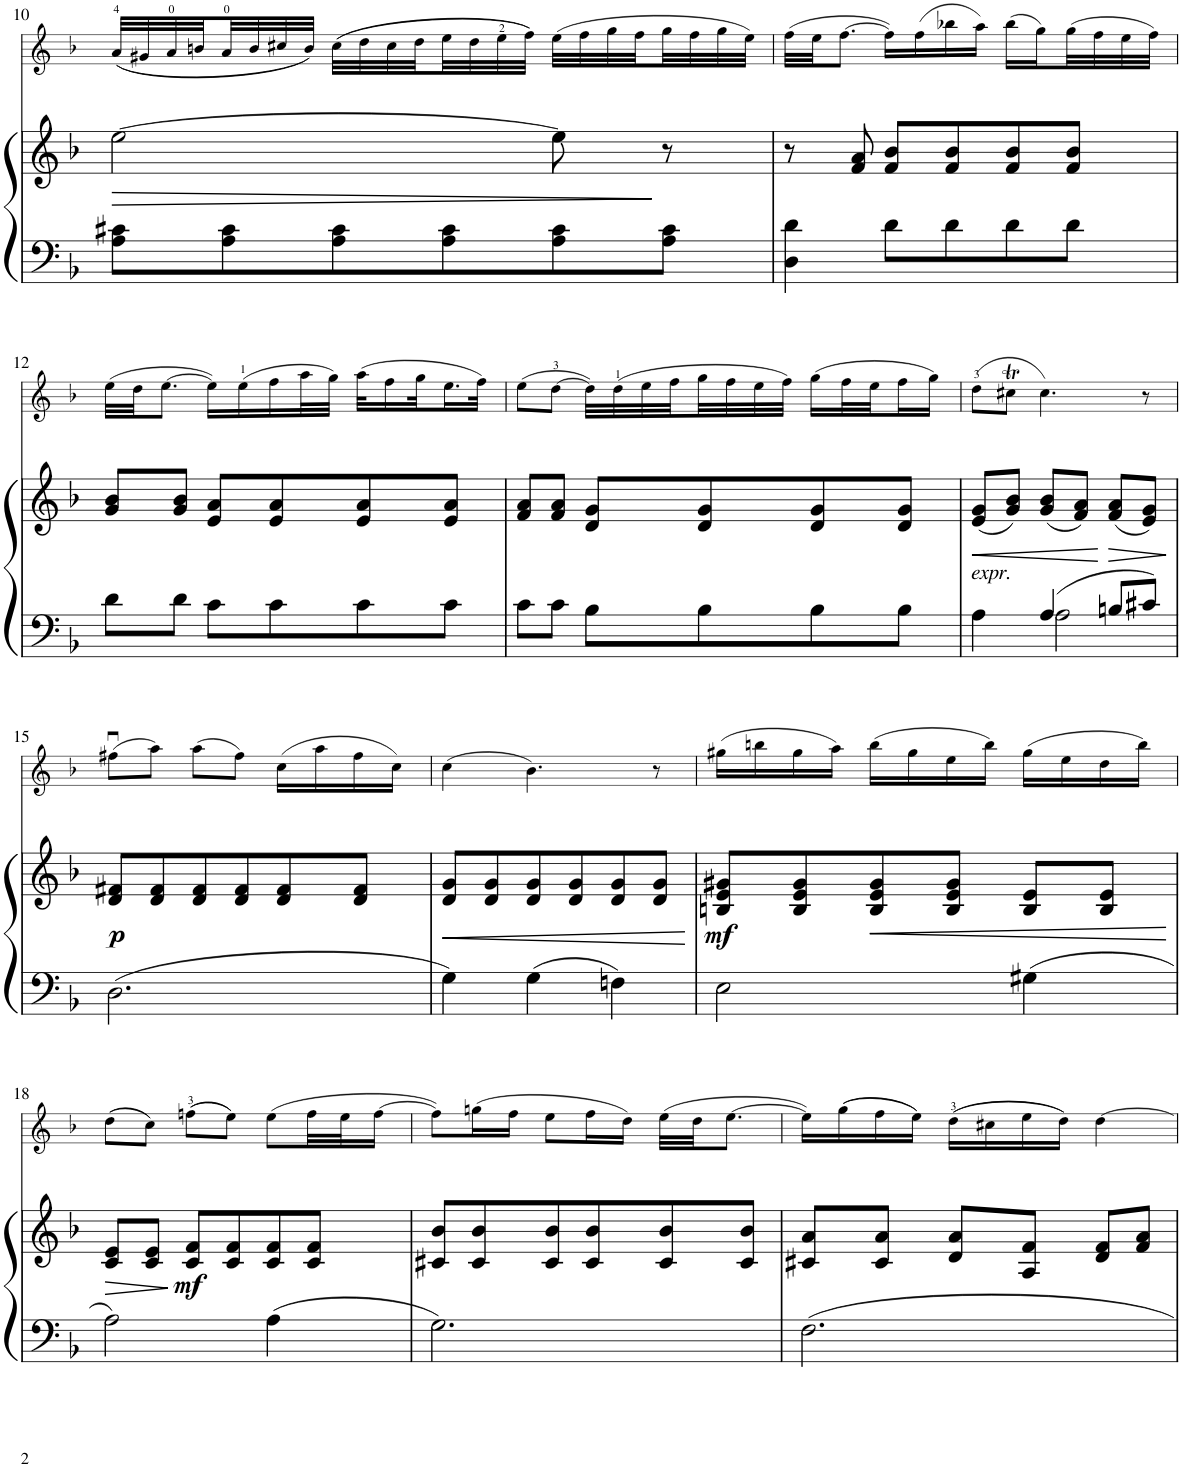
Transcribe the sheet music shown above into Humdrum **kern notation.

**kern	**kern	**dynam	**kern
*part2	*part2	*part2	*part1
*staff3	*staff2	*staff2/3	*staff1
*I"Piano	*	*	*I"Violin
*I'Pno	*	*	*I'Vln
!!LO:PB:g=z
*clefF4	*clefG2	*	*clefG2
*k[b-]	*k[b-]	*	*k[b-]
*M3/4	*M3/4	*	*M3/4
=10	=10	=10	=10
!	!	!LO:HP:b	!
8A\ 8c#X\L	[2ee\	>	((32a/LLL
.	.	.	32g#X/
.	.	.	32a/
.	.	.	32bn/JJ
8A\ 8c#\	.	.	32a/LL
.	.	.	32b/
.	.	.	32cc#X/
.	.	.	32b/JJJ))
8A\ 8c#\	.	.	((32cc#\LLL
.	.	.	32dd\
.	.	.	32cc#\
.	.	.	32dd\
8A\ 8c#\	.	.	32ee\
.	.	.	32dd\
.	.	.	32ee\
.	.	.	32ff\JJJ))
8A\ 8c#\	8ee\]	.	(32ee\LLL
.	.	.	32ff\
.	.	.	32gg\
.	.	.	32ff\JJ
8A\ 8c#\J	8r	]	32gg\LL
.	.	.	32ff\
.	.	.	32gg\
.	.	.	32ee\JJJ)
=11	=11	=11	=11
4D\ 4d\	8r	.	(32ff\LLL
.	.	.	32ee\JJ
.	.	.	[8.ff\J
.	8f/ 8a/	.	.
8d\L	8f/ 8b-/L	.	16ff\LL])
.	.	.	(16ff\
8d\	8f/ 8b-/	.	16bb-X\
.	.	.	16aa\JJ)
8d\	8f/ 8b-/	.	(16bb-\LL
.	.	.	16gg\)
8d\J	8f/ 8b-/J	.	(32gg\L
.	.	.	32ff\
.	.	.	32ee\
.	.	.	32ff\JJJ)
!!LO:LB:g=z
=12	=12	=12	=12
8d\L	8g/ 8b-/L	.	(32ee\LLL
.	.	.	32dd\JJ
.	.	.	[8.ee\J
8d\J	8g/ 8b-/J	.	.
8c\L	8e/ 8a/L	.	16ee\LL])
.	.	.	(16ee\
8c\	8e/ 8a/	.	16ff\
.	.	.	32aa\L
.	.	.	32gg\JJJ)
8c\	8e/ 8a/	.	(32aa\KLL
.	.	.	16ff\
.	.	.	32gg\JK
8c\J	8e/ 8a/J	.	16.ee\L
.	.	.	32ff\JJk)
=13	=13	=13	=13
8c\L	8f/ 8a/L	.	(8ee\L
8c\J	8f/ 8a/J	.	[8dd\J
8B-\L	8d/ 8g/L	.	32dd\LLL])
.	.	.	(32dd\
.	.	.	32ee\
.	.	.	32ff\
8B-\	8d/ 8g/	.	32gg\
.	.	.	32ff\
.	.	.	32ee\
.	.	.	32ff\JJJ)
8B-\	8d/ 8g/	.	(16gg\LL
.	.	.	32ff\L
.	.	.	32ee\JJ
8B-\J	8d/ 8g/J	.	16ff\L
.	.	.	16gg\JJ)
=14	=14	=14	=14
*^	*	*	*
!	!	!LO:TX:b:i:t=expr.	!	!
!	!	!	!LO:HP:b	!
4A\	4ryy	(8e/ 8g/L	<	(8dd\L
.	.	8g/ 8b-/J)	.	8cc#Xt\J
4A/	2A\	(8g/ 8b-/L	.	4.cc#\)
.	.	8f/ 8a/J)	.	.
!	!	!	!LO:HP:n=1:b	!
8Bn/L	.	(8f/ 8a/L	[ >	.
8c#X/J	.	8e/ 8g/J)	.	8r
*v	*v	*	*	*
.	.	]	.
!!LO:LB:g=z
=15	=15	=15	=15
!	!	!LO:DY:b	!
2.D\	8d/ 8f#X/L	p	(8ff#Xu\L
.	8d/ 8f#/	.	8aa\J)
.	8d/ 8f#/	.	(8aa\L
.	8d/ 8f#/	.	8ff#\J)
.	8d/ 8f#/	.	(16cc\LL
.	.	.	16aa\
.	8d/ 8f#/J	.	16ff#\
.	.	.	16cc\JJ)
=16	=16	=16	=16
!	!	!LO:HP:b	!
4G\	8d/ 8g/L	<	(4cc\
.	8d/ 8g/	.	.
4G\	8d/ 8g/	.	4.b-\)
.	8d/ 8g/	.	.
4Fn\	8d/ 8g/	.	.
.	8d/ 8g/J	.	8r
.	.	[	.
=17	=17	=17	=17
!	!	!LO:DY:b	!
2E\	8Bn/ 8e/ 8g#X/L	mf	(16gg#X\LL
.	.	.	16bbn\
.	8B/ 8e/ 8g#/	.	16gg#\
.	.	.	16aa\JJ)
!	!	!LO:HP:b	!
.	8B/ 8e/ 8g#/	<	(16bb\LL
.	.	.	16gg#\
.	8B/ 8e/ 8g#/J	.	16ee\
.	.	.	16bb\JJ)
4G#X\	8B/ 8e/L	.	(16gg#\LL
.	.	.	16ee\
.	8B/ 8e/J	.	16dd\
.	.	.	16bb\JJ)
.	.	[	.
!!LO:LB:g=z
=18	=18	=18	=18
!	!	!LO:HP:b	!
2A\	8c/ 8e/L	>	((8dd\L
.	8c/ 8e/J	.	8cc\J))
!	!	!LO:DY:n=1:b	!
.	8c/ 8f/L	] mf	((8ffn\L
.	8c/ 8f/	.	8ee\J))
4A\	8c/ 8f/	.	(8ee\L
.	8c/ 8f/J	.	32ff\LL
.	.	.	32ee\J
.	.	.	[16ff\JJ
=19	=19	=19	=19
2.G\	8c#X/ 8b-/L	.	8ff\L])
.	8c#/ 8b-/	.	(16ggn\L
.	.	.	16ff\JJ
.	8c#/ 8b-/	.	8ee\L
.	8c#/ 8b-/	.	16ff\L
.	.	.	16dd\JJ)
.	8c#/ 8b-/	.	(32ee\LLL
.	.	.	32dd\JJ
.	.	.	[8.ee\J
.	8c#/ 8b-/J	.	.
=20	=20	=20	=20
2.F\	8c#X/ 8a/L	.	16ee\LL])
.	.	.	((16gg\
.	8c#/ 8a/J	.	16ff\
.	.	.	16ee\JJ))
.	8d/ 8a/L	.	((16dd\LL
.	.	.	16cc#X\
.	8A/ 8f/J	.	16ee\
.	.	.	16dd\JJ))
.	8d/ 8f/L	.	[4dd\
.	8f/ 8a/J	.	.
=	=	=	=
*-	*-	*-	*-
